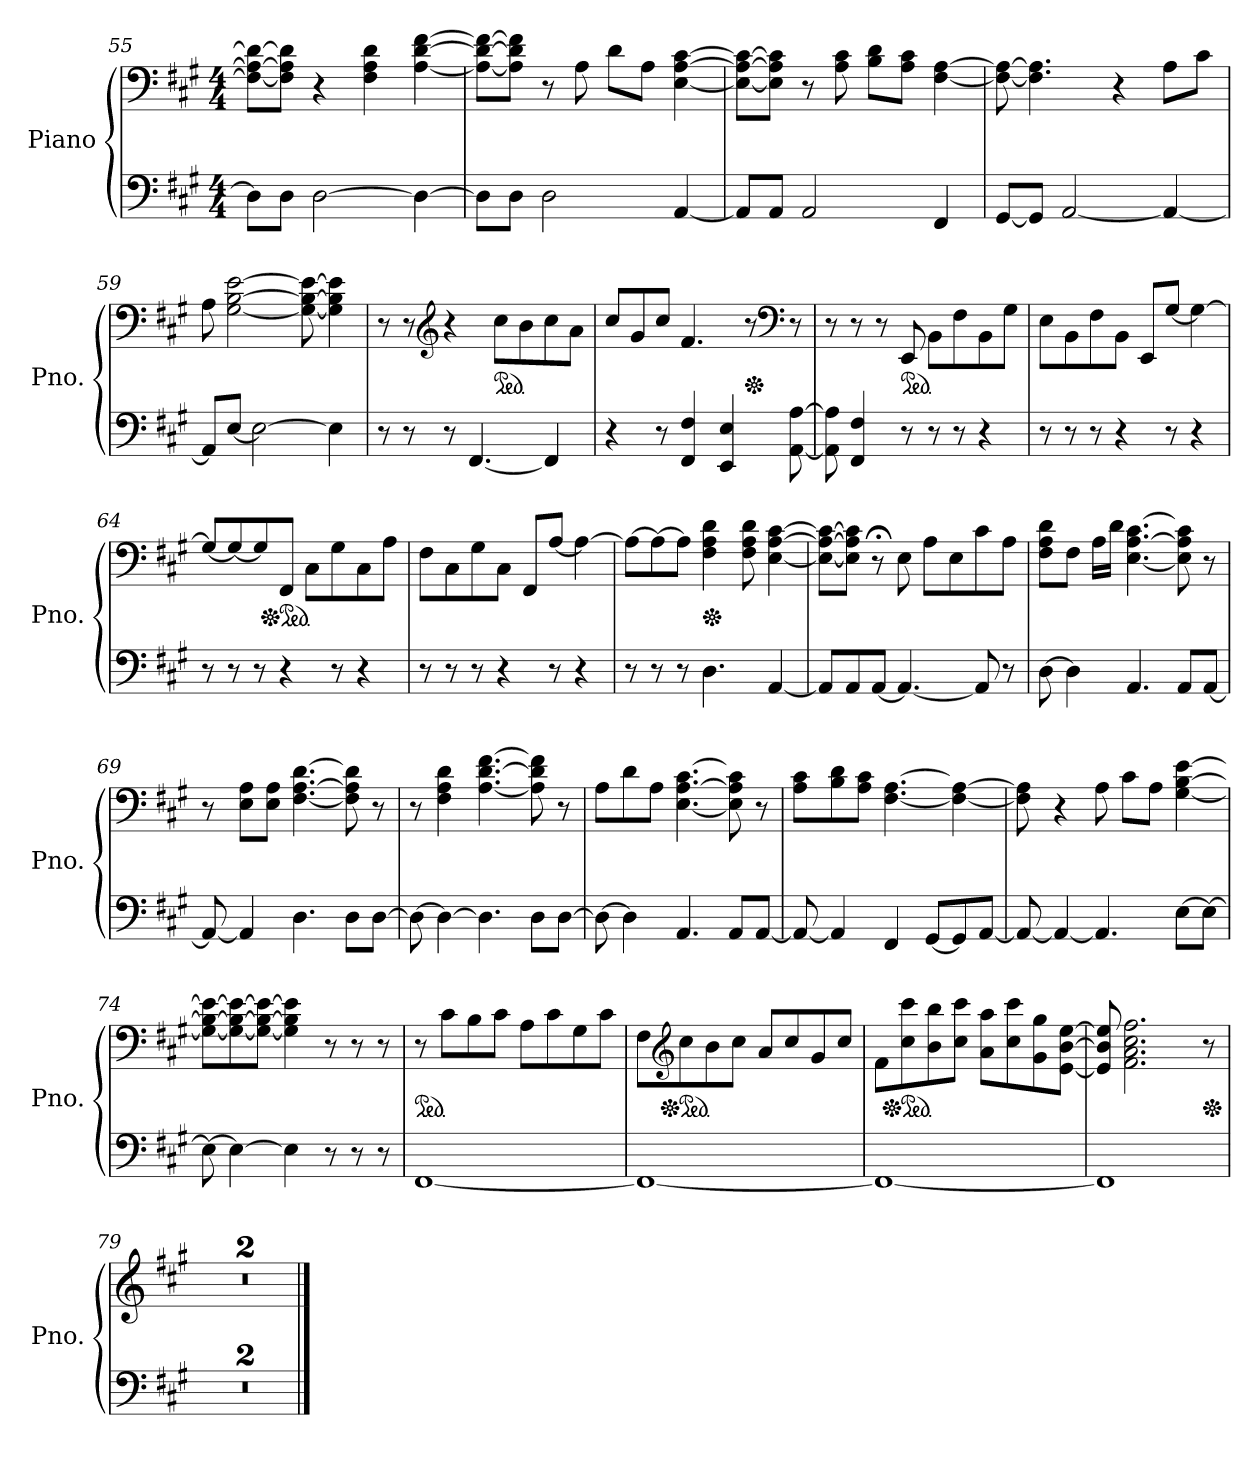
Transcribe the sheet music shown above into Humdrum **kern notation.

**kern	**kern
*part1	*part1
*staff2	*staff1
*I"Piano	*
*I'Pno.	*
*clefF4	*clefF4
*k[f#c#g#]	*k[f#c#g#]
*M4/4	*M4/4
=55	=55
8D\L]	8F#\_ 8A\_ 8d\_L
8D\J	8F#\] 8A\] 8d\]J
[2D\	4r
.	4F#\ 4A\ 4d\
4D\_	[4A\ [4d\ [4f#\
=56	=56
8D\L]	8A\_ 8d\_ 8f#\_L
8D\J	8A\] 8d\] 8f#\]J
2D\	8r
.	8A\
.	8d\L
.	8A\J
[4AA/	[4E\ [4A\ [4c#\
=57	=57
8AA/L]	8E\_ 8A\_ 8c#\_L
8AA/J	8E\] 8A\] 8c#\]J
2AA/	8r
.	8A\ 8c#\
.	8B\ 8d\L
.	8A\ 8c#\J
4FF#/	[4F#\ [4A\
=58	=58
[8GG#/L	8F#\_ 8A\_
8GG#/J]	4.F#\] 4.A\]
[2AA/	.
.	4r
4AA/_	8A\L
.	8c#\J
=59	=59
8AA/L]	8A\
[8E/J	[2G#\ [2B\ [2e\
2E\_	.
.	8G#\_ 8B\_ 8e\_
4E\]	4G#\] 4B\] 4e\]
!!LO:PB:g=z
=60	=60
8r	8r
8r	8r
*	*clefG2
8r	4r
[4.FF#/	.
*	*ped
.	8cc#\L
.	8b\
4FF#/]	8cc#\
.	8a\J
=61	=61
4r	8cc#/L
.	8g#/
8r	8cc#/J
4FF#/ 4F#/	4.f#/
4EE/ 4E/	.
*	*Xped
.	8r
*	*clefF4
[8AA\ [8A\	8r
=62	=62
8AA\] 8A\]	8r
4FF#/ 4F#/	8r
.	8r
*	*ped
8r	8EE/
8r	8BB\L
8r	8F#\
4r	8BB\
.	8G#\J
=63	=63
8r	8E\L
8r	8BB\
8r	8F#\
4r	8BB\J
.	8EE/L
8r	[8G#/J
4r	4G#\_
=64	=64
8r	8G#/L_
8r	8G#/_
8r	8G#/]
*	*Xped
*	*ped
4r	8FF#/J
.	8C#\L
8r	8G#\
4r	8C#\
.	8A\J
!!LO:LB:g=z
=65	=65
8r	8F#\L
8r	8C#\
8r	8G#\
4r	8C#\J
.	8FF#/L
8r	[8A/J
4r	4A\_
=66	=66
8r	8A\L_
8r	8A\_
8r	8A\J]
*	*Xped
4.D\	4F#\ 4A\ 4d\
.	8F#\ 8A\ 8d\
[4AA/	[4E\ [4A\ [4c#\
=67	=67
8AA/L]	8E\_ 8A\_ 8c#\_L
8AA/	8E\] 8A\] 8c#\]J
[8AA/J	8r;<
4.AA/_	8E\
.	8A\L
.	8E\
8AA/]	8c#\
8r	8A\J
=68	=68
[8D\	8F#\ 8A\ 8d\L
4D\]	8F#\J
.	16A\LL
.	16d\JJ
4.AA/	[4.E\ [4.A\ [4.c#\
8AA/L	8E\] 8A\] 8c#\]
[8AA/J	8r
=69	=69
8AA/_	8r
4AA/]	8E\ 8A\L
.	8E\ 8A\J
4.D\	[4.F#\ [4.A\ [4.d\
8D\L	8F#\] 8A\] 8d\]
[8D\J	8r
!!LO:LB:g=z
=70	=70
8D\_	8r
4D\_	4F#\ 4A\ 4d\
4.D\]	[4.A\ [4.d\ [4.f#\
8D\L	8A\] 8d\] 8f#\]
[8D\J	8r
=71	=71
8D\_	8A\L
4D\]	8d\
.	8A\J
4.AA/	[4.E\ [4.A\ [4.c#\
8AA/L	8E\] 8A\] 8c#\]
[8AA/J	8r
=72	=72
8AA/_	8A\ 8c#\L
4AA/]	8B\ 8d\
.	8A\ 8c#\J
4FF#/	[4.F#\ [4.A\
[8GG#/L	.
8GG#/]	4F#\_ 4A\_
[8AA/J	.
=73	=73
8AA/_	8F#\] 8A\]
4AA/_	4r
4.AA/]	8A\
.	8c#\L
.	8A\J
[8E\L	[4G#\ [4B\ [4e\
8E\J_	.
=74	=74
8E\_	8G#\_ 8B\_ 8e\_L
4E\_	8G#\_ 8B\_ 8e\_
.	8G#\_ 8B\_ 8e\_J
4E\]	4G#\] 4B\] 4e\]
8r	8r
8r	8r
8r	8r
!!LO:LB:g=z
=75	=75
*	*ped
[1FF#	8r
.	8c#\L
.	8B\
.	8c#\J
.	8A\L
.	8c#\
.	8G#\
.	8c#\J
=76	=76
1FF#_	8F#\L
*	*clefG2
*	*Xped
*	*ped
.	8cc#\
.	8b\
.	8cc#\J
.	8a/L
.	8cc#/
.	8g#/
.	8cc#/J
=77	=77
1FF#_	8f#\L
*	*Xped
*	*ped
.	8cc#\ 8ccc#\
.	8b\ 8bb\
.	8cc#\ 8ccc#\J
.	8a\ 8aa\L
.	8cc#\ 8ccc#\
.	8g#\ 8gg#\
.	[8e\ [8b\ [8ee\J
=78	=78
1FF#]	8e/] 8b/] 8ee/]
.	2.f#\ 2.a\ 2.cc#\ 2.ff#\
*	*Xped
.	8r
=79	=79
1r	1r
=80	=80
1r	1r
==	==
*-	*-
